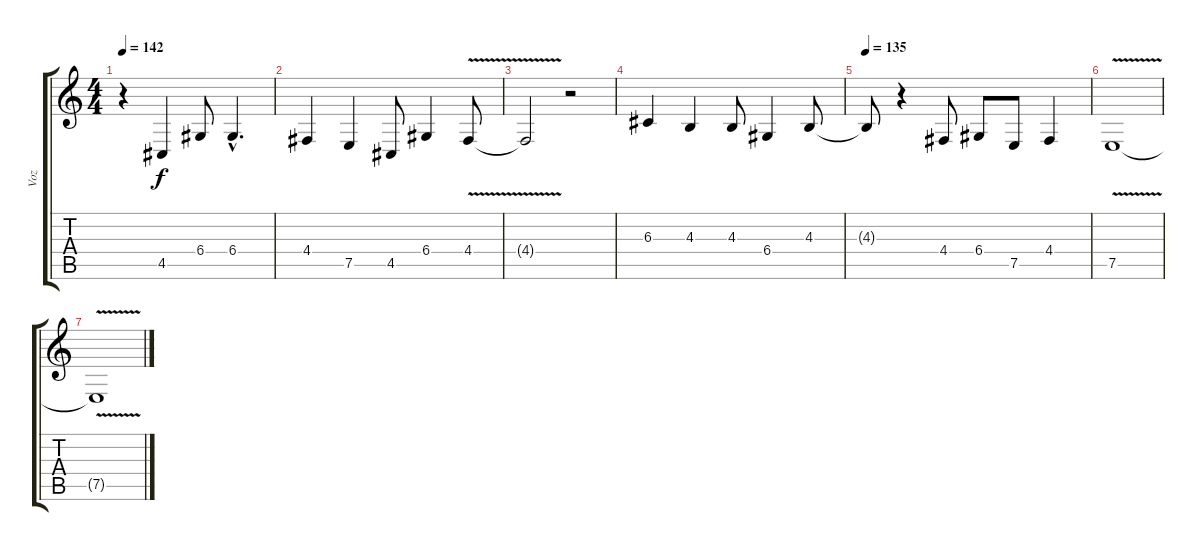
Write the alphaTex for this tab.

\track ("Voz" "Voz") {instrument flute}
\staff {score tabs}
\tuning (E4 B3 G3 D3 A2 E2) {hide}
\ts (4 4)
\tempo 142
\clef g2
\ks c
r.4{dy f} 4.5.4 6.4.8 6.4{hac}.4{d} |
4.4.4 7.5.4 4.5.8 6.4.4 4.4{v}.8 |
4.4{t}.2 r.2 |
6.3.4 4.3.4 4.3.8 6.4.4 4.3.8 |
\tempo 135
4.3{t}.8 r.4 4.4.8 6.4.8 7.5.8 4.4.4 |
7.5{v}.1{volume 0} |
7.5{t}.1
